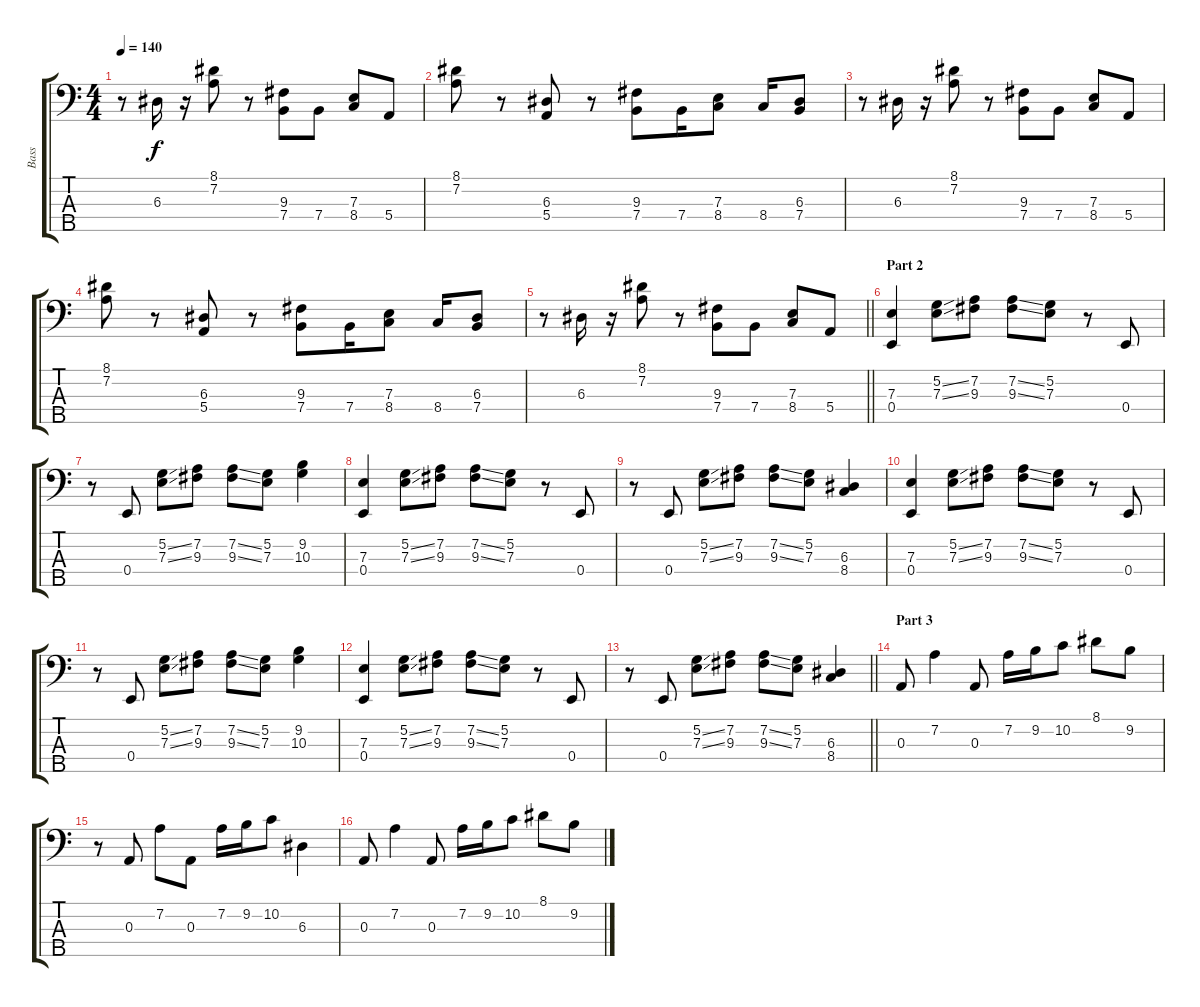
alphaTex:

\track ("Bass" "Bass") {instrument electricbassfinger}
\staff {score tabs}
\tuning (G2 D2 A1 E1 B0) {hide}
\ts (4 4)
\tempo 140
\clef f4
\ks c
r.8{dy f} 6.3.16 r.16 (8.1 7.2).8 r.8 (9.3 7.4).8 7.4.8 (7.3 8.4).8 5.4.8 |
(8.1 7.2).8 r.8 (6.3 5.4).8 r.8 (9.3 7.4).8 7.4.16 (7.3 8.4).8 8.4.16 (6.3 7.4).8 |
r.8 6.3.16 r.16 (8.1 7.2).8 r.8 (9.3 7.4).8 7.4.8 (7.3 8.4).8 5.4.8 |
(8.1 7.2).8 r.8 (6.3 5.4).8 r.8 (9.3 7.4).8 7.4.16 (7.3 8.4).8 8.4.16 (6.3 7.4).8 |
\barLineRight lightlight
r.8 6.3.16 r.16 (8.1 7.2).8 r.8 (9.3 7.4).8 7.4.8 (7.3 8.4).8 5.4.8 |
\section ("" "Part 2")
(7.3 0.4).4 (5.2{ss} 7.3{ss}).8 (7.2 9.3).8 (7.2{ss} 9.3{ss}).8 (5.2 7.3).8 r.8 0.4.8 |
r.8 0.4.8 (5.2{ss} 7.3{ss}).8 (7.2 9.3).8 (7.2{ss} 9.3{ss}).8 (5.2 7.3).8 (9.2 10.3).4 |
(7.3 0.4).4 (5.2{ss} 7.3{ss}).8 (7.2 9.3).8 (7.2{ss} 9.3{ss}).8 (5.2 7.3).8 r.8 0.4.8 |
r.8 0.4.8 (5.2{ss} 7.3{ss}).8 (7.2 9.3).8 (7.2{ss} 9.3{ss}).8 (5.2 7.3).8 (6.3 8.4).4 |
(7.3 0.4).4 (5.2{ss} 7.3{ss}).8 (7.2 9.3).8 (7.2{ss} 9.3{ss}).8 (5.2 7.3).8 r.8 0.4.8 |
r.8 0.4.8 (5.2{ss} 7.3{ss}).8 (7.2 9.3).8 (7.2{ss} 9.3{ss}).8 (5.2 7.3).8 (9.2 10.3).4 |
(7.3 0.4).4 (5.2{ss} 7.3{ss}).8 (7.2 9.3).8 (7.2{ss} 9.3{ss}).8 (5.2 7.3).8 r.8 0.4.8 |
\barLineRight lightlight
r.8 0.4.8 (5.2{ss} 7.3{ss}).8 (7.2 9.3).8 (7.2{ss} 9.3{ss}).8 (5.2 7.3).8 (6.3 8.4).4 |
\section ("" "Part 3")
0.3.8 7.2.4 0.3.8 7.2.16 9.2.16 10.2.8 8.1.8 9.2.8 |
r.8 0.3.8 7.2.8 0.3.8 7.2.16 9.2.16 10.2.8 6.3.4 |
0.3.8 7.2.4 0.3.8 7.2.16 9.2.16 10.2.8 8.1.8 9.2.8
